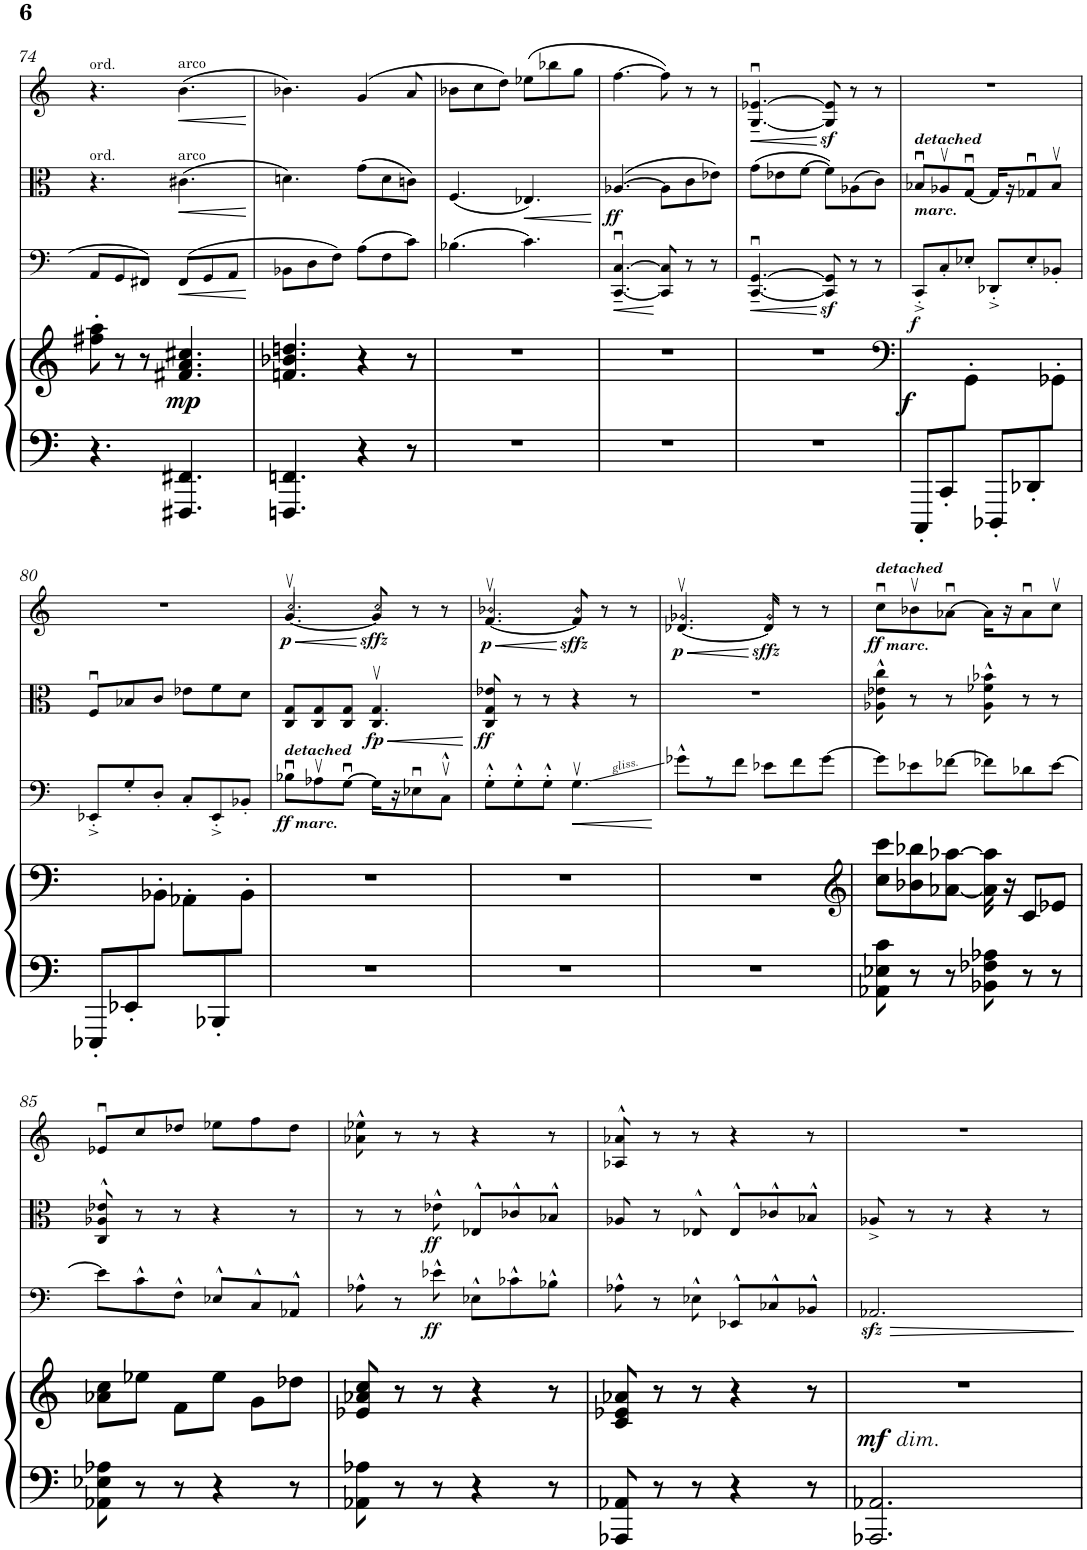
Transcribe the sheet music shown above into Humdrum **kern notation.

**kern	**kern	**dynam	**kern	**dynam	**kern	**dynam	**kern	**dynam
*part4	*part4	*part4	*part3	*part3	*part2	*part2	*part1	*part1
*staff5	*staff4	*staff4/5	*staff3	*staff3	*staff2	*staff2	*staff1	*staff1
*I"Piano	*	*	*I"Cello	*	*I"Viola	*	*I"Violin	*
*I'Pno	*	*	*	*	*	*	*	*
!!LO:PB:g=z
*clefF4	*clefG2	*	*clefF4	*	*clefC3	*	*clefG2	*
*k[]	*k[]	*	*k[]	*	*k[]	*	*k[]	*
*M6/8	*M6/8	*	*M6/8	*	*M6/8	*	*M6/8	*
=74	=74	=74	=74	=74	=74	=74	=74	=74
!	!	!	!	!	!	!	!LO:TX:a:t=ord.	!
!	!	!	!	!	!LO:TX:a:t=ord.	!	!	!
4.r	8ff#X\' 8aa\'	.	8AA/L	.	4.r	.	4.r	.
.	8r	.	8GG/	.	.	.	.	.
.	8r	.	8FF#X'~/J	.	.	.	.	.
!	!	!	!	!	!	!	!LO:TX:a:t=arco	!
!	!	!	!	!	!LO:TX:a:t=arco	!	!	!
!	!	!LO:DY:b	!	!LO:HP:b	!	!LO:HP:b	!	!LO:HP:b
4.FFF#X/ 4.FF#X/	4.f#X/ 4.a/ 4.cc#X/	mp	(8FF#/L	<	(4.c#X\	<	(4.b\	<
.	.	.	8GG/	.	.	.	.	.
.	.	.	8AA/J	.	.	.	.	.
.	.	.	.	[	.	[	.	[
=75	=75	=75	=75	=75	=75	=75	=75	=75
4.FFFn/ 4.FFn/	4.fn/ 4.b-X/ 4.ddn/	.	8BB-X\L	.	4.dn\)	.	4.b-X\)	.
.	.	.	8D\	.	.	.	.	.
.	.	.	8F\J)	.	.	.	.	.
4r	4r	.	(8A\L	.	(8g\L	.	(4g/	.
.	.	.	8F\	.	8d\	.	.	.
8r	8r	.	8c\J)	.	8cn\J)	.	8a/	.
=76	=76	=76	=76	=76	=76	=76	=76	=76
2.r	2.r	.	(4.B-X\	.	(4.F/	.	8b-X\L	.
.	.	.	.	.	.	.	8cc\	.
.	.	.	.	.	.	.	8dd\J)	.
!	!	!	!	!	!	!LO:HP:b	!	!
.	.	.	4.c\)	.	4.E-X/)	<	(8ee-X\L	.
.	.	.	.	.	.	.	8bb-X\	.
.	.	.	.	.	.	.	8gg\J	.
.	.	.	.	.	.	[	.	.
=77	=77	=77	=77	=77	=77	=77	=77	=77
!	!	!	!	!LO:HP:b	!	!LO:DY:b	!	!
2.r	2.r	.	[4.CC/u~ [4.C/u~	<	([4.A-X/	ff	[4.ff\	.
.	.	.	8CC/] 8C/]	[	8A-\L]	.	8ff\])	.
.	.	.	8r	.	8c\	.	8r	.
.	.	.	8r	.	8e-X\J)	.	8r	.
=78	=78	=78	=78	=78	=78	=78	=78	=78
!	!	!	!	!LO:HP:b	!	!	!	!LO:HP:b
2.r	2.r	.	[4.CC/u~ [4.GG/u~	<	(8g\L	.	[4.G/u~ [4.e-X/u~	<
.	.	.	.	.	8e-X\	.	.	.
.	.	.	.	.	[8f\J	.	.	.
.	.	.	8CC/]z< 8GG/]z<	[	8f\L])	.	8G/]z< 8e-/]z<	[
.	.	.	8r	.	(8A-X\	.	8r	.
.	.	.	8r	.	8c\J)	.	8r	.
=79	=79	=79	=79	=79	=79	=79	=79	=79
*	*clefF4	*	*	*	*	*	*	*
*	*^	*	*	*	*	*	*	*
!	!	!	!	!	!	!LO:TX:a:Bi:t=detached	!	!	!
!	!	!	!	!	!	!LO:TX:b:Bi:t=marc.	!	!	!
!	!	!	!LO:DY:b	!	!LO:DY:b	!	!	!	!
8CCC'/L	2.ryy	4ryy	f	8CC'^/L	f	8B-X'~^^u/L	.	2.r	.
8CC'/	.	.	.	8C'/	.	8A-X'~^^v/	.	.	.
8ryy	.	8GG'\J	.	8E-X'/J	.	[8Gu/J	.	.	.
8DDD-X'/L	.	4ryy	.	8DD-X'^/L	.	16G/LL]	.	.	.
.	.	.	.	.	.	16r	.	.	.
8DD-X'/	.	.	.	8E-'/	.	8G-X'~^^u/	.	.	.
8ryy	.	8GG-X'\J	.	8BB-X'/J	.	8B-'~^^v/J	.	.	.
!!LO:LB:g=z
=80	=80	=80	=80	=80	=80	=80	=80	=80	=80
8EEE-X'/L	2.ryy	4ryy	.	8EE-X'^/L	.	8F'~^^u/L	.	2.r	.
8EE-X'/	.	.	.	8G'/	.	8B-X'~^^/	.	.	.
4ryy	.	8BB-X'\J	.	8D'/J	.	8c'~^^/J	.	.	.
.	.	8AA-X'\L	.	8C'/L	.	8e-X'~^^\L	.	.	.
8BBB-X'/	.	8ryy	.	8EE-'^/	.	8f'~^^\	.	.	.
8ryy	.	8BB-'\J	.	8BB-X'/J	.	8d'~^^\J	.	.	.
=81	=81	=81	=81	=81	=81	=81	=81	=81	=81
*	*	*	*	*	*	*	*	*^	*
!	!	!	!	!LO:TX:a:Bi:t=detached	!	!	!	!	!	!
!	!	!	!	!LO:TX:b:Bi:t=marc.	!	!	!	!	!	!
!	!	!	!	!	!LO:DY:b	!	!	!	!LO:N:head=open	!LO:HP:b
!	!	!	!	!	!	!	!	!	!	!LO:DY:n=1:b
*	*v	*v	*	*	*	*	*	*	*	*
2.r	2.r	.	8B-X'~^^u\L	ff	8C/'~^^ 8G/'~^^L	.	[<4.gg<v/	4.ccc/	< p
.	.	.	8A-X'~^^v\	.	8C/'~^^ 8G/'~^^	.	.	.	.
.	.	.	[8Gu\J	.	8C/'~^^ 8G/'~^^J	.	.	.	.
!	!	!	!	!	!	!LO:HP:b	!	!LO:N:head=open	!
!	!	!	!	!	!	!LO:DY:n=1:b	!	!	!LO:DY:n=2:b
.	.	.	16G\LL]	.	4.C/^v 4.G/^v	< fp	8gg</]	8ccc/	[ sffz
.	.	.	16r	.	.	.	.	.	.
.	.	.	8E-X'~^^u\	.	.	.	8r	4ryy	.
.	.	.	8C'~v^^\J	.	.	.	8r	.	.
*	*	*	*	*	*	*	*v	*v	*
.	.	.	.	.	.	[	.	.
=82	=82	=82	=82	=82	=82	=82	=82	=82
*	*	*	*	*	*	*	*^	*
!	!	!	!	!	!	!LO:DY:b	!	!LO:N:head=open	!LO:HP:b
!	!	!	!	!	!	!	!	!	!LO:DY:n=1:b
2.r	2.r	.	8G'^^\L	.	8C/ 8G/ 8e-X/	ff	[<4.ff<v/	4.bb-X/	< p
.	.	.	8G'^^\	.	8r	.	.	.	.
.	.	.	8G'^^\J	.	8r	.	.	.	.
!	!	!	!	!LO:HP:b	!	!	!	!LO:N:head=open	!LO:DY:n=2:b
.	.	.	4.G^v\	<	4r	.	8ff</]	8bb-/	[ sffz
.	.	.	.	.	.	.	8r	4ryy	.
.	.	.	.	.	8r	.	8r	.	.
*	*	*	*	*	*	*	*v	*v	*
.	.	.	.	[	.	.	.	.
=83	=83	=83	=83	=83	=83	=83	=83	=83
*	*	*	*	*	*	*	*^	*
!	!	!	!	!	!	!	!	!LO:N:head=open	!LO:HP:b
!	!	!	!	!	!	!	!	!	!LO:DY:n=1:b
2.r	2.r	.	8g-X^^\L	.	2.r	.	[<4.dd-X<v/	4.gg-X/	< p
.	.	.	8r	.	.	.	.	.	.
.	.	.	8f'\J	.	.	.	.	.	.
!	!	!	!	!	!	!	!	!LO:N:head=open	!LO:DY:n=2:b
.	.	.	8e-X'\L	.	.	.	8dd-</]	8gg-/	[ sffz
.	.	.	8f'\	.	.	.	8r	4ryy	.
.	.	.	[8g-'\J	.	.	.	8r	.	.
*	*	*	*	*	*	*	*v	*v	*
=84	=84	=84	=84	=84	=84	=84	=84	=84
*	*clefG2	*	*	*	*	*	*	*
!	!	!	!	!	!	!	!LO:TX:a:Bi:t=detached	!
!	!	!	!	!	!	!	!LO:TX:b:Bi:t=marc.	!
!	!	!	!	!	!	!	!	!LO:DY:b
8AA-X\ 8E-X\ 8c\	8cc\'~^^ 8ccc\'~^^L	.	8g-\L]	.	8A-X\^^ 8e-X\^^ 8cc\^^	.	8cc'~^^u\L	ff
8r	8b-X\'~^^ 8bb-X\'~^^	.	8e-X'\	.	8r	.	8b-X'~^^v\	.
8r	[8a-X\'~^^ [8aa-X\'~^^J	.	[8f-X\J	.	8r	.	[8a-Xu\J	.
8BB-X\ 8F-X\ 8A-X\	16a-\]'~^^ 16aa-\]'~^^	.	8f-X\L]	.	8A-\^^ 8f-X\^^ 8b-X\^^	.	16a-\LL]	.
.	16r	.	.	.	.	.	16r	.
8r	8c'~^^/L	.	8d-X'\	.	8r	.	8a-'~^^u\	.
8r	8e-X'~^^/J	.	[8e-'\J	.	8r	.	8cc'~^^v\J	.
!!LO:LB:g=z
=85	=85	=85	=85	=85	=85	=85	=85	=85
8AA-X\ 8E-X\ 8A-X\	8a-X\'~^^ 8cc\'~^^L	.	8e-'\L]	.	8C/^^ 8A-X/^^ 8e-X/^^	.	8e-X'~^^u/L	.
8r	8ee-X'~^^\J	.	8c'~^^\	.	8r	.	8cc'~^^/	.
8r	8f'~^^\L	.	8F'~^^\J	.	8r	.	8dd-X'~^^/J	.
4r	8ee-'~^^\J	.	8E-X'~^^/L	.	4r	.	8ee-X'~^^\L	.
.	8g'~^^\L	.	8C'~^^/	.	.	.	8ff'~^^\	.
8r	8dd-X'~^^\J	.	8AA-X'~^^/J	.	8r	.	8dd-'~^^\J	.
=86	=86	=86	=86	=86	=86	=86	=86	=86
8AA-X\ 8A-X\	8e-X/ 8a-X/ 8cc/	.	8A-X^^\	.	8r	.	8a-X\'~^^ 8ee-X\'~^^	.
8r	8r	.	8r	.	8r	.	8r	.
!	!	!	!	!LO:DY:b	!	!LO:DY:b	!	!
8r	8r	.	8e-X'~^^\	ff	8e-X'~^^\	ff	8r	.
4r	4r	.	8E-X'~^^\L	.	8E-X'~^^/L	.	4r	.
.	.	.	8c-X'~^^\	.	8c-X'~^^/	.	.	.
8r	8r	.	8B-X'~^^\J	.	8B-X'~^^/J	.	8r	.
=87	=87	=87	=87	=87	=87	=87	=87	=87
8AAA-X/ 8AA-X/	8c/ 8e-X/ 8a-X/	.	8A-X^^\	.	8A-X/	.	8A-X/'~^^ 8a-X/'~^^	.
8r	8r	.	8r	.	8r	.	8r	.
8r	8r	.	8E-X'~^^\	.	8E-X'~^^/	.	8r	.
4r	4r	.	8EE-X'~^^/L	.	8E-'~^^/L	.	4r	.
.	.	.	8C-X'~^^/	.	8c-X'~^^/	.	.	.
8r	8r	.	8BB-X'~^^/J	.	8B-X'~^^/J	.	8r	.
=88	=88	=88	=88	=88	=88	=88	=88	=88
!	!LO:TX:b:i:t=dim.	!	!	!	!	!	!	!
!	!	!LO:DY:b	!	!LO:HP:b	!	!	!	!
2.AAA-X/ 2.AA-X/	2.r	mf	2.AA-Xzz</	>	8A-X^/	.	2.r	.
.	.	.	.	.	8r	.	.	.
.	.	.	.	.	8r	.	.	.
.	.	.	.	.	4r	.	.	.
.	.	.	.	.	8r	.	.	.
.	.	.	.	]	.	.	.	.
=	=	=	=	=	=	=	=	=
*-	*-	*-	*-	*-	*-	*-	*-	*-
